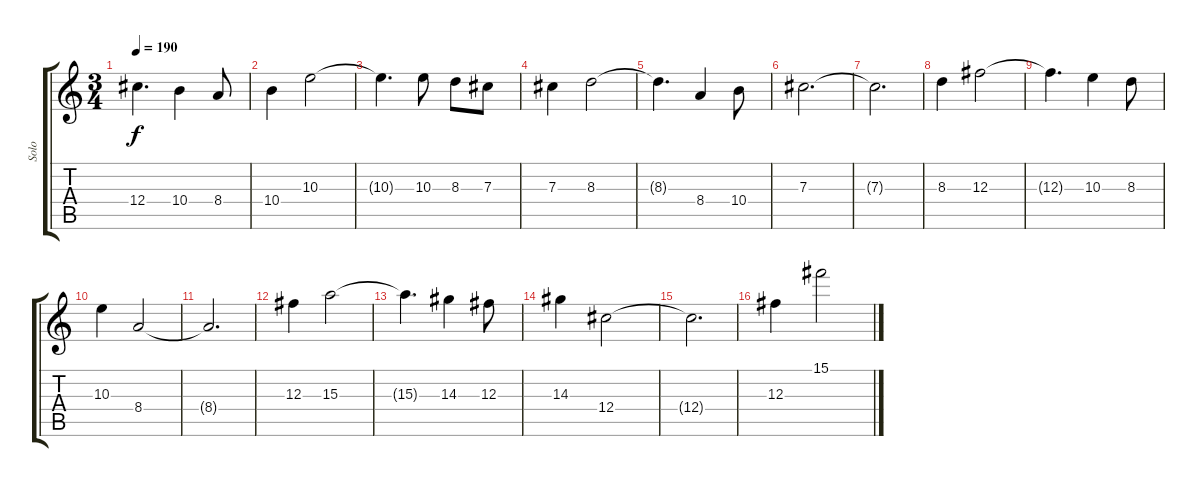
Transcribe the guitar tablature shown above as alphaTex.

\track ("Solo" "Solo") {instrument distortionguitar}
\staff {score tabs}
\tuning (Eb4 Bb3 Gb3 Db3 Ab2 Eb2) {hide}
\ts (3 4)
\tempo 190
\clef g2
\ks c
12.4{t}.4{d dy f} 10.4.4 8.4.8 |
10.4.4 10.3.2 |
10.3{t}.4{d} 10.3.8 8.3.8 7.3.8 |
7.3.4 8.3.2 |
8.3{t}.4{d} 8.4.4 10.4.8 |
7.3.2{d} |
7.3{t}.2{d} |
8.3.4 12.3.2 |
12.3{t}.4{d} 10.3.4 8.3.8 |
10.3.4 8.4.2 |
8.4{t}.2{d} |
12.3.4 15.3.2 |
15.3{t}.4{d} 14.3.4 12.3.8 |
14.3.4 12.4.2 |
12.4{t}.2{d} |
12.3.4 15.1.2
